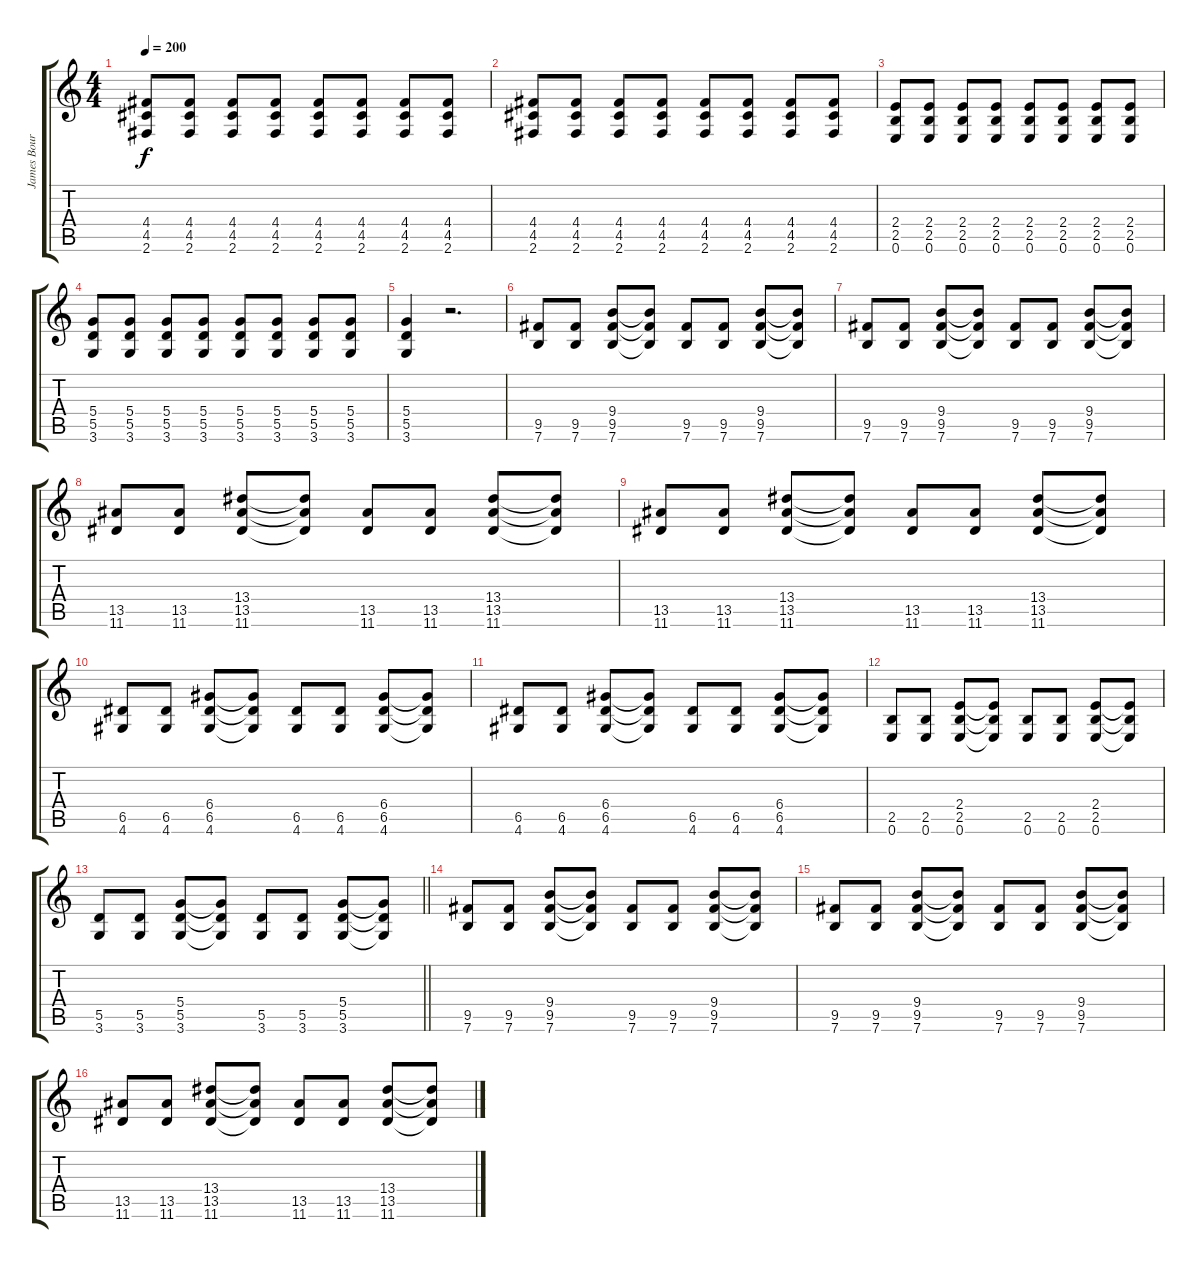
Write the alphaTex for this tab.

\track ("James Bourne" "James Bour") {instrument distortionguitar}
\staff {score tabs}
\tuning (E4 B3 G3 D3 A2 E2) {hide}
\ts (4 4)
\tempo 200
\clef g2
\ks c
(4.4 4.5 2.6).8{dy f} (4.4 4.5 2.6).8 (4.4 4.5 2.6).8 (4.4 4.5 2.6).8 (4.4 4.5 2.6).8 (4.4 4.5 2.6).8 (4.4 4.5 2.6).8 (4.4 4.5 2.6).8 |
(4.4 4.5 2.6).8 (4.4 4.5 2.6).8 (4.4 4.5 2.6).8 (4.4 4.5 2.6).8 (4.4 4.5 2.6).8 (4.4 4.5 2.6).8 (4.4 4.5 2.6).8 (4.4 4.5 2.6).8 |
(2.4 2.5 0.6).8 (2.4 2.5 0.6).8 (2.4 2.5 0.6).8 (2.4 2.5 0.6).8 (2.4 2.5 0.6).8 (2.4 2.5 0.6).8 (2.4 2.5 0.6).8 (2.4 2.5 0.6).8 |
(5.4 5.5 3.6).8 (5.4 5.5 3.6).8 (5.4 5.5 3.6).8 (5.4 5.5 3.6).8 (5.4 5.5 3.6).8 (5.4 5.5 3.6).8 (5.4 5.5 3.6).8 (5.4 5.5 3.6).8 |
(5.4 5.5 3.6).4 r.2{d} |
(9.5 7.6).8 (9.5 7.6).8 (9.4 9.5 7.6).8 (9.4{t} 9.5{t} 7.6{t}).8 (9.5 7.6).8 (9.5 7.6).8 (9.4 9.5 7.6).8 (9.4{t} 9.5{t} 7.6{t}).8 |
(9.5 7.6).8 (9.5 7.6).8 (9.4 9.5 7.6).8 (9.4{t} 9.5{t} 7.6{t}).8 (9.5 7.6).8 (9.5 7.6).8 (9.4 9.5 7.6).8 (9.4{t} 9.5{t} 7.6{t}).8 |
(13.5 11.6).8 (13.5 11.6).8 (13.4 13.5 11.6).8 (13.4{t} 13.5{t} 11.6{t}).8 (13.5 11.6).8 (13.5 11.6).8 (13.4 13.5 11.6).8 (13.4{t} 13.5{t} 11.6{t}).8 |
(13.5 11.6).8 (13.5 11.6).8 (13.4 13.5 11.6).8 (13.4{t} 13.5{t} 11.6{t}).8 (13.5 11.6).8 (13.5 11.6).8 (13.4 13.5 11.6).8 (13.4{t} 13.5{t} 11.6{t}).8 |
(6.5 4.6).8 (6.5 4.6).8 (6.4 6.5 4.6).8 (6.4{t} 6.5{t} 4.6{t}).8 (6.5 4.6).8 (6.5 4.6).8 (6.4 6.5 4.6).8 (6.4{t} 6.5{t} 4.6{t}).8 |
(6.5 4.6).8 (6.5 4.6).8 (6.4 6.5 4.6).8 (6.4{t} 6.5{t} 4.6{t}).8 (6.5 4.6).8 (6.5 4.6).8 (6.4 6.5 4.6).8 (6.4{t} 6.5{t} 4.6{t}).8 |
(2.5 0.6).8 (2.5 0.6).8 (2.4 2.5 0.6).8 (2.4{t} 2.5{t} 0.6{t}).8 (2.5 0.6).8 (2.5 0.6).8 (2.4 2.5 0.6).8 (2.4{t} 2.5{t} 0.6{t}).8 |
\barLineRight lightlight
(5.5 3.6).8 (5.5 3.6).8 (5.4 5.5 3.6).8 (5.4{t} 5.5{t} 3.6{t}).8 (5.5 3.6).8 (5.5 3.6).8 (5.4 5.5 3.6).8 (5.4{t} 5.5{t} 3.6{t}).8 |
(9.5 7.6).8 (9.5 7.6).8 (9.4 9.5 7.6).8 (9.4{t} 9.5{t} 7.6{t}).8 (9.5 7.6).8 (9.5 7.6).8 (9.4 9.5 7.6).8 (9.4{t} 9.5{t} 7.6{t}).8 |
(9.5 7.6).8 (9.5 7.6).8 (9.4 9.5 7.6).8 (9.4{t} 9.5{t} 7.6{t}).8 (9.5 7.6).8 (9.5 7.6).8 (9.4 9.5 7.6).8 (9.4{t} 9.5{t} 7.6{t}).8 |
(13.5 11.6).8 (13.5 11.6).8 (13.4 13.5 11.6).8 (13.4{t} 13.5{t} 11.6{t}).8 (13.5 11.6).8 (13.5 11.6).8 (13.4 13.5 11.6).8 (13.4{t} 13.5{t} 11.6{t}).8
